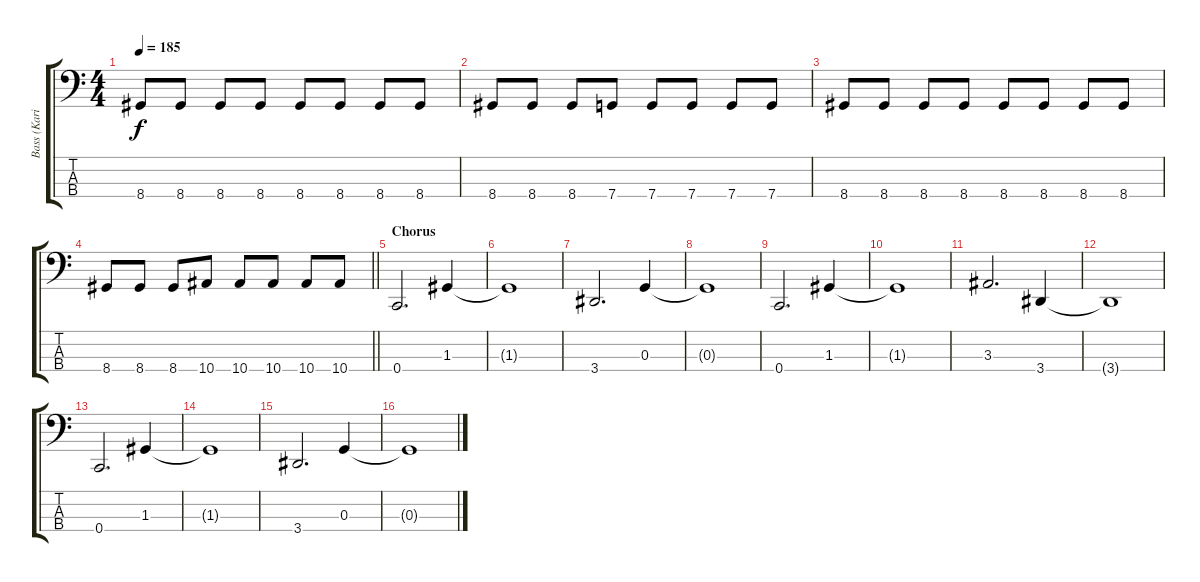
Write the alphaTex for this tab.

\track ("Bass (Karin Axelsson)" "Bass (Kari") {instrument electricbasspick}
\staff {score tabs}
\tuning (F2 C2 G1 C1) {hide}
\ts (4 4)
\tempo 185
\clef f4
\ks c
8.4.8{dy f} 8.4.8 8.4.8 8.4.8 8.4.8 8.4.8 8.4.8 8.4.8 |
8.4.8 8.4.8 8.4.8 7.4.8 7.4.8 7.4.8 7.4.8 7.4.8 |
8.4.8 8.4.8 8.4.8 8.4.8 8.4.8 8.4.8 8.4.8 8.4.8 |
\barLineRight lightlight
8.4.8 8.4.8 8.4.8 10.4.8 10.4.8 10.4.8 10.4.8 10.4.8 |
\section ("" "Chorus")
0.4.2{d} 1.3.4 |
1.3{t}.1 |
3.4.2{d} 0.3.4 |
0.3{t}.1 |
0.4.2{d} 1.3.4 |
1.3{t}.1 |
3.3.2{d} 3.4.4 |
3.4{t}.1 |
0.4.2{d} 1.3.4 |
1.3{t}.1 |
3.4.2{d} 0.3.4 |
0.3{t}.1
